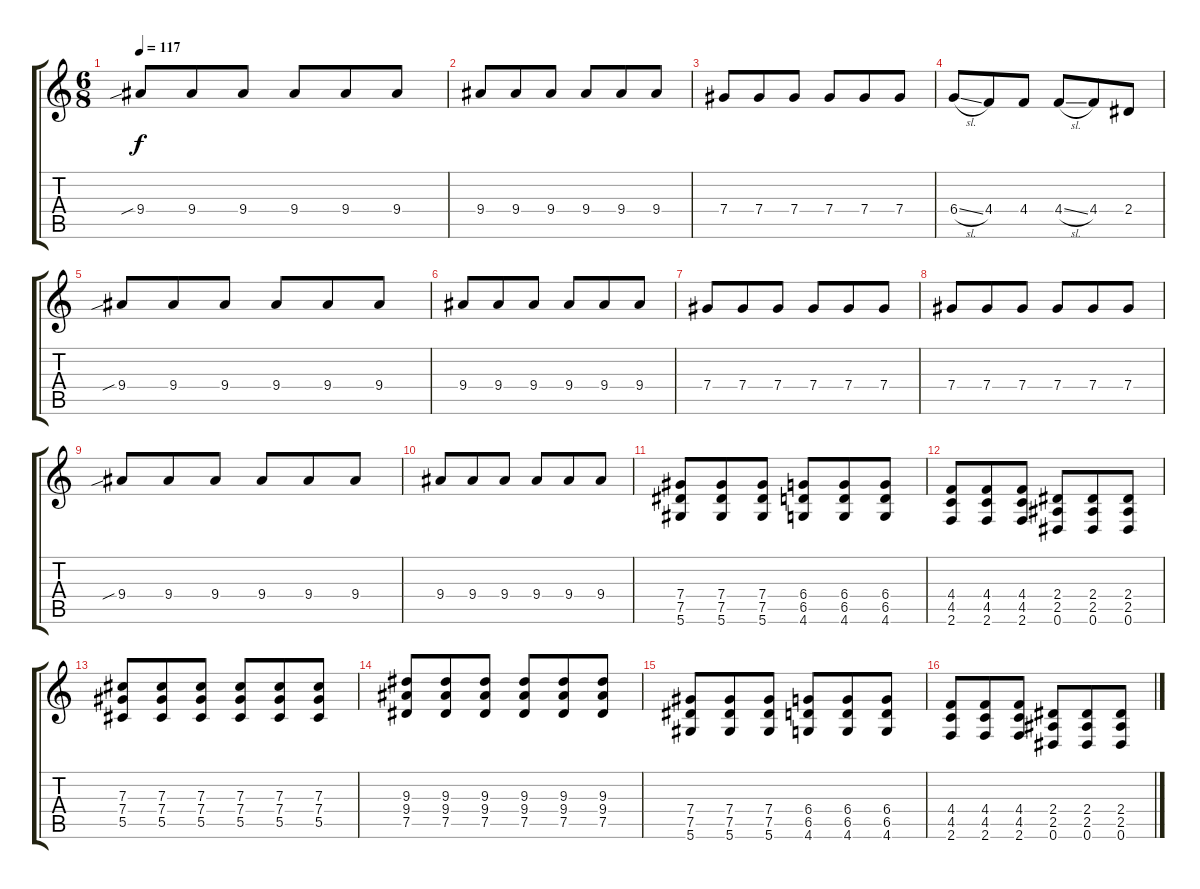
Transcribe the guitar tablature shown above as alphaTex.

\track "" {instrument distortionguitar}
\staff {score tabs}
\tuning (Eb4 Bb3 Gb3 Db3 Ab2 Eb2) {hide}
\ts (6 8)
\tempo 117
\clef g2
\ks c
9.4{sib}.8{dy f} 9.4.8 9.4.8 9.4.8 9.4.8 9.4.8 |
9.4.8 9.4.8 9.4.8 9.4.8 9.4.8 9.4.8 |
7.4.8 7.4.8 7.4.8 7.4.8 7.4.8 7.4.8 |
6.4{sl}.8 4.4.8 4.4.8 4.4{sl}.8 4.4.8 2.4.8 |
9.4{sib}.8 9.4.8 9.4.8 9.4.8 9.4.8 9.4.8 |
9.4.8 9.4.8 9.4.8 9.4.8 9.4.8 9.4.8 |
7.4.8 7.4.8 7.4.8 7.4.8 7.4.8 7.4.8 |
7.4.8 7.4.8 7.4.8 7.4.8 7.4.8 7.4.8 |
9.4{sib}.8 9.4.8 9.4.8 9.4.8 9.4.8 9.4.8 |
9.4.8 9.4.8 9.4.8 9.4.8 9.4.8 9.4.8 |
(7.4 7.5 5.6).8 (7.4 7.5 5.6).8 (7.4 7.5 5.6).8 (6.4 6.5 4.6).8 (6.4 6.5 4.6).8 (6.4 6.5 4.6).8 |
(4.4 4.5 2.6).8 (4.4 4.5 2.6).8 (4.4 4.5 2.6).8 (2.4 2.5 0.6).8 (2.4 2.5 0.6).8 (2.4 2.5 0.6).8 |
(7.3 7.4 5.5).8 (7.3 7.4 5.5).8 (7.3 7.4 5.5).8 (7.3 7.4 5.5).8 (7.3 7.4 5.5).8 (7.3 7.4 5.5).8 |
(9.3 9.4 7.5).8 (9.3 9.4 7.5).8 (9.3 9.4 7.5).8 (9.3 9.4 7.5).8 (9.3 9.4 7.5).8 (9.3 9.4 7.5).8 |
(7.4 7.5 5.6).8 (7.4 7.5 5.6).8 (7.4 7.5 5.6).8 (6.4 6.5 4.6).8 (6.4 6.5 4.6).8 (6.4 6.5 4.6).8 |
(4.4 4.5 2.6).8 (4.4 4.5 2.6).8 (4.4 4.5 2.6).8 (2.4 2.5 0.6).8 (2.4 2.5 0.6).8 (2.4 2.5 0.6).8
